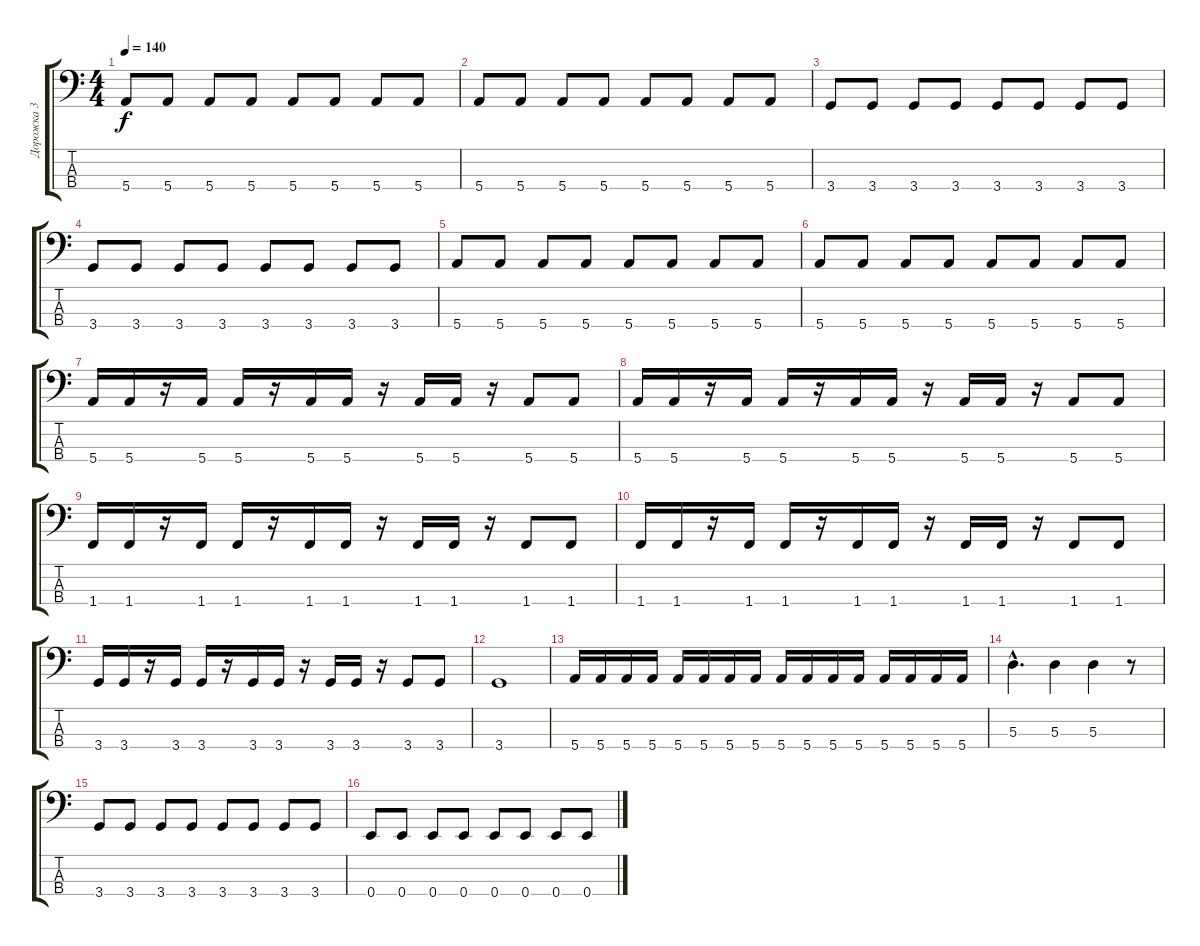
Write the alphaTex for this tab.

\track ("Дорожка 3" "Дорожка 3") {instrument acousticguitarnylon}
\staff {score tabs}
\tuning (G2 D2 A1 E1) {hide}
\ts (4 4)
\tempo 140
\clef f4
\ks c
5.4.8{dy f} 5.4.8 5.4.8 5.4.8 5.4.8 5.4.8 5.4.8 5.4.8 |
5.4.8 5.4.8 5.4.8 5.4.8 5.4.8 5.4.8 5.4.8 5.4.8 |
3.4.8 3.4.8 3.4.8 3.4.8 3.4.8 3.4.8 3.4.8 3.4.8 |
3.4.8 3.4.8 3.4.8 3.4.8 3.4.8 3.4.8 3.4.8 3.4.8 |
5.4.8 5.4.8 5.4.8 5.4.8 5.4.8 5.4.8 5.4.8 5.4.8 |
5.4.8 5.4.8 5.4.8 5.4.8 5.4.8 5.4.8 5.4.8 5.4.8 |
5.4.16 5.4.16 r.16 5.4.16 5.4.16 r.16 5.4.16 5.4.16 r.16 5.4.16 5.4.16 r.16 5.4.8 5.4.8 |
5.4.16 5.4.16 r.16 5.4.16 5.4.16 r.16 5.4.16 5.4.16 r.16 5.4.16 5.4.16 r.16 5.4.8 5.4.8 |
1.4.16 1.4.16 r.16 1.4.16 1.4.16 r.16 1.4.16 1.4.16 r.16 1.4.16 1.4.16 r.16 1.4.8 1.4.8 |
1.4.16 1.4.16 r.16 1.4.16 1.4.16 r.16 1.4.16 1.4.16 r.16 1.4.16 1.4.16 r.16 1.4.8 1.4.8 |
3.4.16 3.4.16 r.16 3.4.16 3.4.16 r.16 3.4.16 3.4.16 r.16 3.4.16 3.4.16 r.16 3.4.8 3.4.8 |
3.4.1 |
5.4.16 5.4.16 5.4.16 5.4.16 5.4.16 5.4.16 5.4.16 5.4.16 5.4.16 5.4.16 5.4.16 5.4.16 5.4.16 5.4.16 5.4.16 5.4.16 |
5.3{hac}.4{d} 5.3.4 5.3.4 r.8 |
3.4.8 3.4.8 3.4.8 3.4.8 3.4.8 3.4.8 3.4.8 3.4.8 |
0.4.8 0.4.8 0.4.8 0.4.8 0.4.8 0.4.8 0.4.8 0.4.8
